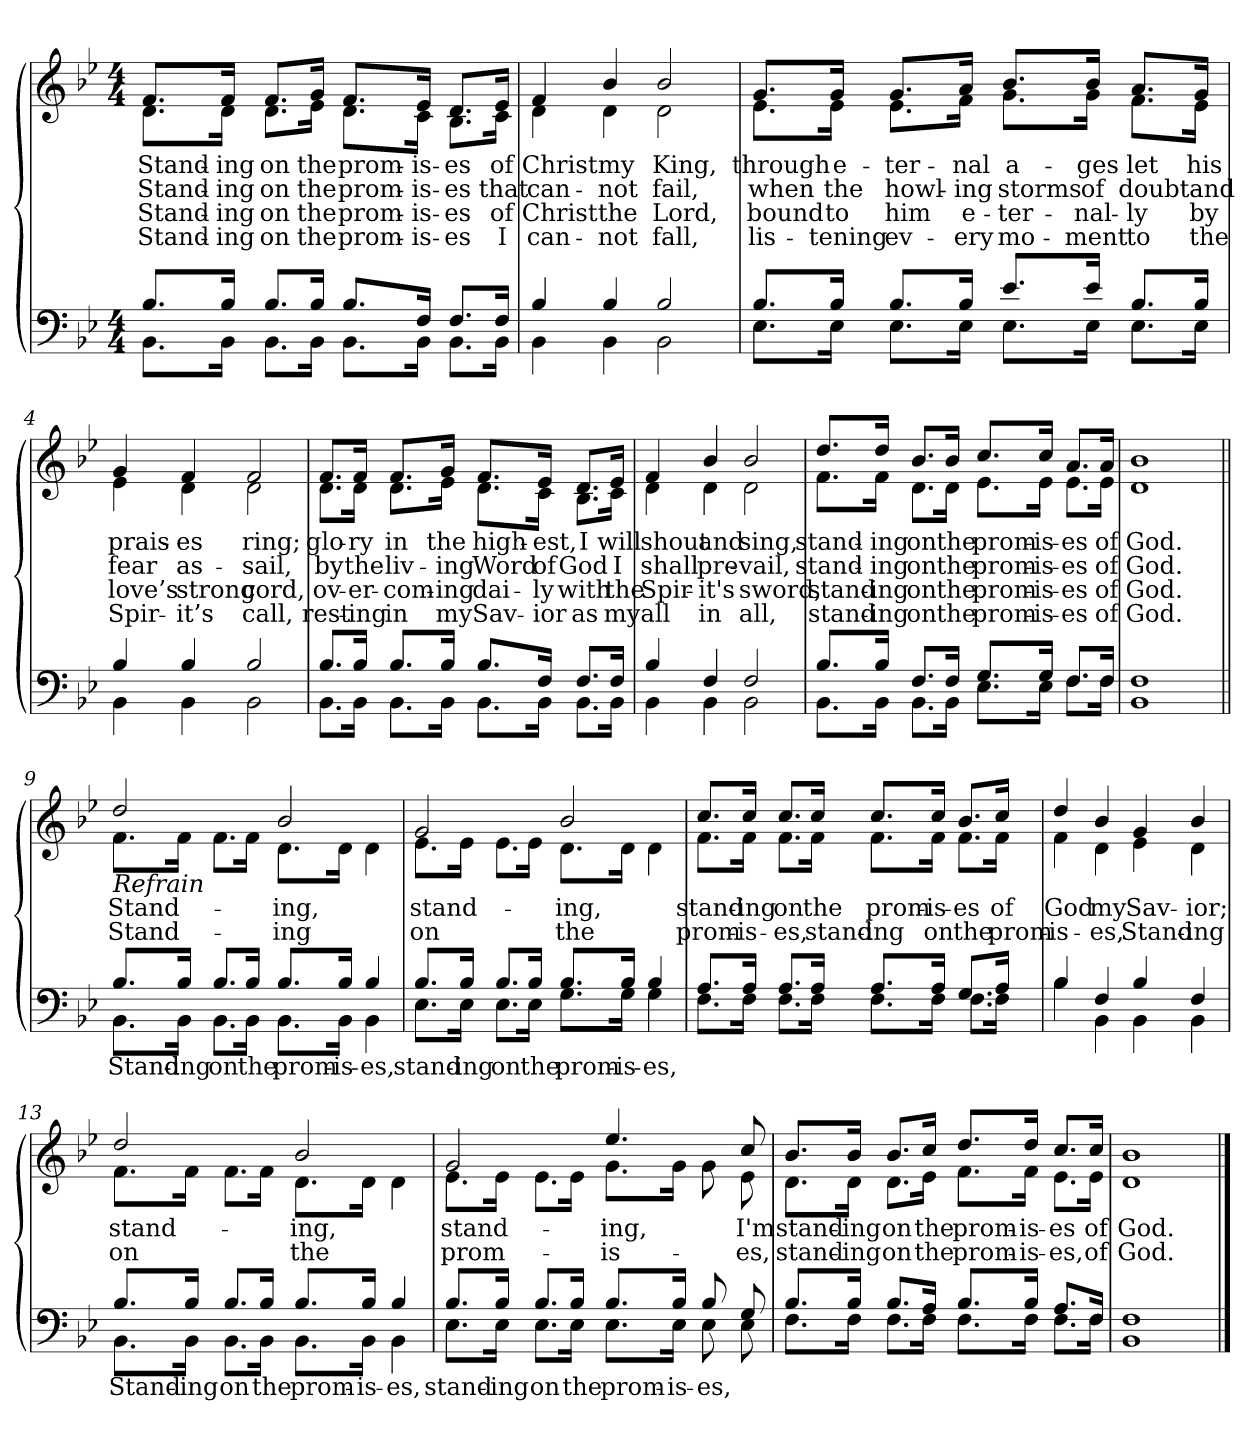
**kern	**text	**kern	**text	**text	**text	**text
*part2	*part2	*part1	*part1	*part1	*part1	*part1
*staff2	*staff2	*staff1	*staff1	*staff1	*staff1	*staff1
*clefF4	*	*clefG2	*	*	*	*
*k[b-e-]	*	*k[b-e-]	*	*	*	*
*M4/4	*	*M4/4	*	*	*	*
=1	=1	=1	=1	=1	=1	=1
*^	*	*	*	*	*	*
!	!	!	!LO:TX:b:i:t=Verse	!	!	!	!
!	!	!	!	!LO:LY:b	!LO:LY:b	!LO:LY:b	!LO:LY:b
*	*	*	*^	*	*	*	*
8.B-/L	8.BB-\L	.	8.f/L	8.d\L	Stand-	Stand-	Stand-	Stand-
!	!	!	!	!	!LO:LY:b	!LO:LY:b	!LO:LY:b	!LO:LY:b
16B-/Jk	16BB-\Jk	.	16f/Jk	16d\Jk	-ing	-ing	-ing	-ing
!	!	!	!	!	!LO:LY:b	!LO:LY:b	!LO:LY:b	!LO:LY:b
8.B-/L	8.BB-\L	.	8.f/L	8.d\L	on	on	on	on
!	!	!	!	!	!LO:LY:b	!LO:LY:b	!LO:LY:b	!LO:LY:b
16B-/Jk	16BB-\Jk	.	16g/Jk	16e-\Jk	the	the	the	the
!	!	!	!	!	!LO:LY:b	!LO:LY:b	!LO:LY:b	!LO:LY:b
8.B-/L	8.BB-\L	.	8.f/L	8.d\L	prom-	prom-	prom-	prom-
!	!	!	!	!	!LO:LY:b	!LO:LY:b	!LO:LY:b	!LO:LY:b
16F/Jk	16BB-\Jk	.	16e-/Jk	16c\Jk	-is-	-is-	-is-	-is-
!	!	!	!	!	!LO:LY:b	!LO:LY:b	!LO:LY:b	!LO:LY:b
8.F/L	8.BB-\L	.	8.d/L	8.B-\L	-es	-es	-es	-es
!	!	!	!	!	!LO:LY:b	!LO:LY:b	!LO:LY:b	!LO:LY:b
16F/Jk	16BB-\Jk	.	16e-/Jk	16c\Jk	of	that	of	I
=2	=2	=2	=2	=2	=2	=2	=2	=2
!	!	!	!	!	!LO:LY:b	!LO:LY:b	!LO:LY:b	!LO:LY:b
4B-/	4BB-\	.	4f/	4d\	Christ	can-	Christ	can-
!	!	!	!	!	!LO:LY:b	!LO:LY:b	!LO:LY:b	!LO:LY:b
4B-/	4BB-\	.	4b-/	4d\	my	-not	the	-not
!	!	!	!	!	!LO:LY:b	!LO:LY:b	!LO:LY:b	!LO:LY:b
2B-/	2BB-\	.	2b-/	2d\	King,	fail,	Lord,	fall,
!!LO:LB:g=z	!!
=3	=3	=3	=3	=3	=3	=3	=3	=3
!	!	!	!	!	!LO:LY:b	!LO:LY:b	!LO:LY:b	!LO:LY:b
8.B-/L	8.E-\L	.	8.g/L	8.e-\L	through	when	bound	lis-
!	!	!	!	!	!LO:LY:b	!LO:LY:b	!LO:LY:b	!LO:LY:b
16B-/Jk	16E-\Jk	.	16g/Jk	16e-\Jk	e-	the	to	-tening
!	!	!	!	!	!LO:LY:b	!LO:LY:b	!LO:LY:b	!LO:LY:b
8.B-/L	8.E-\L	.	8.g/L	8.e-\L	-ter-	howl-	him	ev-
!	!	!	!	!	!LO:LY:b	!LO:LY:b	!LO:LY:b	!LO:LY:b
16B-/Jk	16E-\Jk	.	16a/Jk	16f\Jk	-nal	-ing	e-	-ery
!	!	!	!	!	!LO:LY:b	!LO:LY:b	!LO:LY:b	!LO:LY:b
8.e-/L	8.E-\L	.	8.b-/L	8.g\L	a-	storms	-ter-	mo-
!	!	!	!	!	!LO:LY:b	!LO:LY:b	!LO:LY:b	!LO:LY:b
16e-/Jk	16E-\Jk	.	16b-/Jk	16g\Jk	-ges	of	-nal-	-ment
!	!	!	!	!	!LO:LY:b	!LO:LY:b	!LO:LY:b	!LO:LY:b
8.B-/L	8.E-\L	.	8.a/L	8.f\L	let	doubt	-ly	to
!	!	!	!	!	!LO:LY:b	!LO:LY:b	!LO:LY:b	!LO:LY:b
16B-/Jk	16E-\Jk	.	16g/Jk	16e-\Jk	his	and	by	the
=4	=4	=4	=4	=4	=4	=4	=4	=4
!	!	!	!	!	!LO:LY:b	!LO:LY:b	!LO:LY:b	!LO:LY:b
4B-/	4BB-\	.	4g/	4e-\	prais-	fear	love’s	Spir-
!	!	!	!	!	!LO:LY:b	!LO:LY:b	!LO:LY:b	!LO:LY:b
4B-/	4BB-\	.	4f/	4d\	-es	as-	strong	-it’s
!	!	!	!	!	!LO:LY:b	!LO:LY:b	!LO:LY:b	!LO:LY:b
2B-/	2BB-\	.	2f/	2d\	ring;	-sail,	cord,	call,
!!LO:LB:g=z	!!
=5	=5	=5	=5	=5	=5	=5	=5	=5
!	!	!	!	!	!LO:LY:b	!LO:LY:b	!LO:LY:b	!LO:LY:b
8.B-/L	8.BB-\L	.	8.f/L	8.d\L	glo-	by	ov-	rest-
!	!	!	!	!	!LO:LY:b	!LO:LY:b	!LO:LY:b	!LO:LY:b
16B-/Jk	16BB-\Jk	.	16f/Jk	16d\Jk	-ry	the	-er-	-ing
!	!	!	!	!	!LO:LY:b	!LO:LY:b	!LO:LY:b	!LO:LY:b
8.B-/L	8.BB-\L	.	8.f/L	8.d\L	in	liv-	-com-	in
!	!	!	!	!	!LO:LY:b	!LO:LY:b	!LO:LY:b	!LO:LY:b
16B-/Jk	16BB-\Jk	.	16g/Jk	16e-\Jk	the	-ing	-ing	my
!	!	!	!	!	!LO:LY:b	!LO:LY:b	!LO:LY:b	!LO:LY:b
8.B-/L	8.BB-\L	.	8.f/L	8.d\L	high-	Word	dai-	Sav-
!	!	!	!	!	!LO:LY:b	!LO:LY:b	!LO:LY:b	!LO:LY:b
16F/Jk	16BB-\Jk	.	16e-/Jk	16c\Jk	-est,	of	-ly	-ior
!	!	!	!	!	!LO:LY:b	!LO:LY:b	!LO:LY:b	!LO:LY:b
8.F/L	8.BB-\L	.	8.d/L	8.B-\L	I	God	with	as
!	!	!	!	!	!LO:LY:b	!LO:LY:b	!LO:LY:b	!LO:LY:b
16F/Jk	16BB-\Jk	.	16e-/Jk	16c\Jk	will	I	the	my
=6	=6	=6	=6	=6	=6	=6	=6	=6
!	!	!	!	!	!LO:LY:b	!LO:LY:b	!LO:LY:b	!LO:LY:b
4B-/	4BB-\	.	4f/	4d\	shout	shall	Spir-	all
!	!	!	!	!	!LO:LY:b	!LO:LY:b	!LO:LY:b	!LO:LY:b
4F/	4BB-\	.	4b-/	4d\	and	pre-	-it's	in
!	!	!	!	!	!LO:LY:b	!LO:LY:b	!LO:LY:b	!LO:LY:b
2F/	2BB-\	.	2b-/	2d\	sing,	-vail,	sword,	all,
!!LO:LB:g=z	!!
=7	=7	=7	=7	=7	=7	=7	=7	=7
!	!	!	!	!	!LO:LY:b	!LO:LY:b	!LO:LY:b	!LO:LY:b
8.B-/L	8.BB-\L	.	8.dd/L	8.f\L	stand-	stand-	stand-	stand-
!	!	!	!	!	!LO:LY:b	!LO:LY:b	!LO:LY:b	!LO:LY:b
16B-/Jk	16BB-\Jk	.	16dd/Jk	16f\Jk	-ing	-ing	-ing	-ing
!	!	!	!	!	!LO:LY:b	!LO:LY:b	!LO:LY:b	!LO:LY:b
8.F/L	8.BB-\L	.	8.b-/L	8.d\L	on	on	on	on
!	!	!	!	!	!LO:LY:b	!LO:LY:b	!LO:LY:b	!LO:LY:b
16F/Jk	16BB-\Jk	.	16b-/Jk	16d\Jk	the	the	the	the
!	!	!	!	!	!LO:LY:b	!LO:LY:b	!LO:LY:b	!LO:LY:b
8.G/L	8.E-\L	.	8.cc/L	8.e-\L	prom-	prom-	prom-	prom-
!	!	!	!	!	!LO:LY:b	!LO:LY:b	!LO:LY:b	!LO:LY:b
16G/Jk	16E-\Jk	.	16cc/Jk	16e-\Jk	-is-	-is-	-is-	-is-
!	!	!	!	!	!LO:LY:b	!LO:LY:b	!LO:LY:b	!LO:LY:b
8.F/L	8.F\L	.	8.a/L	8.e-\L	-es	-es	-es	-es
!	!	!	!	!	!LO:LY:b	!LO:LY:b	!LO:LY:b	!LO:LY:b
16F/Jk	16F\Jk	.	16a/Jk	16e-\Jk	of	of	of	of
=8	=8	=8	=8	=8	=8	=8	=8	=8
!	!	!	!	!	!LO:LY:b	!LO:LY:b	!LO:LY:b	!LO:LY:b
1F	1BB-	.	1b-	1d	God.	God.	God.	God.
!!LO:LB:g=z	!!
=9||	=9||	=9||	=9||	=9||	=9||	=9||	=9||	=9||
!	!	!	!LO:TX:b:i:t=Refrain	!	!	!	!	!
!	!	!LO:LY:b	!	!	!LO:LY:b	!LO:LY:b	!	!
8.B-/L	8.BB-\L	Stand-	2dd/	8.f\L	Stand-	Stand-	.	.
!	!	!LO:LY:b	!	!	!	!	!	!
16B-/Jk	16BB-\Jk	-ing	.	16f\Jk	.	.	.	.
!	!	!LO:LY:b	!	!	!	!	!	!
8.B-/L	8.BB-\L	on	.	8.f\L	.	.	.	.
!	!	!LO:LY:b	!	!	!	!	!	!
16B-/Jk	16BB-\Jk	the	.	16f\Jk	.	.	.	.
!	!	!LO:LY:b	!	!	!LO:LY:b	!LO:LY:b	!	!
8.B-/L	8.BB-\L	prom-	2b-/	8.d\L	-ing,	-ing	.	.
!	!	!LO:LY:b	!	!	!	!	!	!
16B-/Jk	16BB-\Jk	-is-	.	16d\Jk	.	.	.	.
!	!	!LO:LY:b	!	!	!	!	!	!
4B-/	4BB-\	-es,	.	4d\	.	.	.	.
=10	=10	=10	=10	=10	=10	=10	=10	=10
!	!	!LO:LY:b	!	!	!LO:LY:b	!LO:LY:b	!	!
8.B-/L	8.E-\L	stand-	2g/	8.e-\L	stand-	on	.	.
!	!	!LO:LY:b	!	!	!	!	!	!
16B-/Jk	16E-\Jk	-ing	.	16e-\Jk	.	.	.	.
!	!	!LO:LY:b	!	!	!	!	!	!
8.B-/L	8.E-\L	on	.	8.e-\L	.	.	.	.
!	!	!LO:LY:b	!	!	!	!	!	!
16B-/Jk	16E-\Jk	the	.	16e-\Jk	.	.	.	.
!	!	!LO:LY:b	!	!	!LO:LY:b	!LO:LY:b	!	!
8.B-/L	8.G\L	prom-	2b-/	8.d\L	-ing,	the	.	.
!	!	!LO:LY:b	!	!	!	!	!	!
16B-/Jk	16G\Jk	-is-	.	16d\Jk	.	.	.	.
!	!	!LO:LY:b	!	!	!	!	!	!
4B-/	4G\	-es,	.	4d\	.	.	.	.
!!LO:LB:g=z	!!
=11	=11	=11	=11	=11	=11	=11	=11	=11
!	!	!	!	!	!LO:LY:b	!LO:LY:b	!	!
8.A/L	8.F\L	.	8.cc/L	8.f\L	stand-	prom-	.	.
!	!	!	!	!	!LO:LY:b	!LO:LY:b	!	!
16A/Jk	16F\Jk	.	16cc/Jk	16f\Jk	-ing	-is-	.	.
!	!	!	!	!	!LO:LY:b	!LO:LY:b	!	!
8.A/L	8.F\L	.	8.cc/L	8.f\L	on	-es,	.	.
!	!	!	!	!	!LO:LY:b	!LO:LY:b	!	!
16A/Jk	16F\Jk	.	16cc/Jk	16f\Jk	the	stand-	.	.
!	!	!	!	!	!LO:LY:b	!LO:LY:b	!	!
8.A/L	8.F\L	.	8.cc/L	8.f\L	prom-	-ing	.	.
!	!	!	!	!	!LO:LY:b	!LO:LY:b	!	!
16A/Jk	16F\Jk	.	16cc/Jk	16f\Jk	-is-	on	.	.
!	!	!	!	!	!LO:LY:b	!LO:LY:b	!	!
8.G/L	8.F\L	.	8.b-/L	8.f\L	-es	the	.	.
!	!	!	!	!	!LO:LY:b	!LO:LY:b	!	!
16A/Jk	16F\Jk	.	16cc/Jk	16f\Jk	of	prom-	.	.
=12	=12	=12	=12	=12	=12	=12	=12	=12
!	!	!	!	!	!LO:LY:b	!LO:LY:b	!	!
4B-/	4B-\	.	4dd/	4f\	God	-is-	.	.
!	!	!	!	!	!LO:LY:b	!LO:LY:b	!	!
4F/	4BB-\	.	4b-/	4d\	my	-es,	.	.
!	!	!	!	!	!LO:LY:b	!LO:LY:b	!	!
4B-/	4BB-\	.	4g/	4e-\	Sav-	Stand-	.	.
!	!	!	!	!	!LO:LY:b	!LO:LY:b	!	!
4F/	4BB-\	.	4b-/	4d\	-ior;	-ing	.	.
!!LO:LB:g=z	!!
=13	=13	=13	=13	=13	=13	=13	=13	=13
!	!	!LO:LY:b	!	!	!LO:LY:b	!LO:LY:b	!	!
8.B-/L	8.BB-\L	Stand-	2dd/	8.f\L	stand-	on	.	.
!	!	!LO:LY:b	!	!	!	!	!	!
16B-/Jk	16BB-\Jk	-ing	.	16f\Jk	.	.	.	.
!	!	!LO:LY:b	!	!	!	!	!	!
8.B-/L	8.BB-\L	on	.	8.f\L	.	.	.	.
!	!	!LO:LY:b	!	!	!	!	!	!
16B-/Jk	16BB-\Jk	the	.	16f\Jk	.	.	.	.
!	!	!LO:LY:b	!	!	!LO:LY:b	!LO:LY:b	!	!
8.B-/L	8.BB-\L	prom-	2b-/	8.d\L	-ing,	the	.	.
!	!	!LO:LY:b	!	!	!	!	!	!
16B-/Jk	16BB-\Jk	-is-	.	16d\Jk	.	.	.	.
!	!	!LO:LY:b	!	!	!	!	!	!
4B-/	4BB-\	-es,	.	4d\	.	.	.	.
=14	=14	=14	=14	=14	=14	=14	=14	=14
!	!	!LO:LY:b	!	!	!LO:LY:b	!LO:LY:b	!	!
8.B-/L	8.E-\L	stand-	2g/	8.e-\L	stand-	prom-	.	.
!	!	!LO:LY:b	!	!	!	!	!	!
16B-/Jk	16E-\Jk	-ing	.	16e-\Jk	.	.	.	.
!	!	!LO:LY:b	!	!	!	!	!	!
8.B-/L	8.E-\L	on	.	8.e-\L	.	.	.	.
!	!	!LO:LY:b	!	!	!	!	!	!
16B-/Jk	16E-\Jk	the	.	16e-\Jk	.	.	.	.
!	!	!LO:LY:b	!	!	!LO:LY:b	!LO:LY:b	!	!
8.B-/L	8.E-\L	prom-	4.ee-/	8.g\L	-ing,	-is-	.	.
!	!	!LO:LY:b	!	!	!	!	!	!
16B-/Jk	16E-\Jk	-is-	.	16g\Jk	.	.	.	.
!	!	!LO:LY:b	!	!	!	!	!	!
8B-/	8E-\	-es,	.	8g\	.	.	.	.
!!LO:LB:g=z	!!
=15-	=15-	=15-	=15-	=15-	=15-	=15-	=15-	=15-
!	!	!	!	!	!LO:LY:b	!LO:LY:b	!	!
8G/	8E-\	.	8cc/	8e-\	I'm	-es,	.	.
=16	=16	=16	=16	=16	=16	=16	=16	=16
!	!	!	!	!	!LO:LY:b	!LO:LY:b	!	!
8.B-/L	8.F\L	.	8.b-/L	8.d\L	stand-	stand-	.	.
!	!	!	!	!	!LO:LY:b	!LO:LY:b	!	!
16B-/Jk	16F\Jk	.	16b-/Jk	16d\Jk	-ing	-ing	.	.
!	!	!	!	!	!LO:LY:b	!LO:LY:b	!	!
8.B-/L	8.F\L	.	8.b-/L	8.d\L	on	on	.	.
!	!	!	!	!	!LO:LY:b	!LO:LY:b	!	!
16A/Jk	16F\Jk	.	16cc/Jk	16e-\Jk	the	the	.	.
!	!	!	!	!	!LO:LY:b	!LO:LY:b	!	!
8.B-/L	8.F\L	.	8.dd/L	8.f\L	prom-	prom-	.	.
!	!	!	!	!	!LO:LY:b	!LO:LY:b	!	!
16B-/Jk	16F\Jk	.	16dd/Jk	16f\Jk	-is-	-is-	.	.
!	!	!	!	!	!LO:LY:b	!LO:LY:b	!	!
8.A/L	8.F\L	.	8.cc/L	8.e-\L	-es	-es,	.	.
!	!	!	!	!	!LO:LY:b	!LO:LY:b	!	!
16F/Jk	16F\Jk	.	16cc/Jk	16e-\Jk	of	of	.	.
=17	=17	=17	=17	=17	=17	=17	=17	=17
!	!	!	!	!	!LO:LY:b	!LO:LY:b	!	!
1F	1BB-	.	1b-	1d	God.	God.	.	.
*v	*v	*	*	*	*	*	*	*
*	*	*v	*v	*	*	*	*
==	==	==	==	==	==	==
*-	*-	*-	*-	*-	*-	*-
